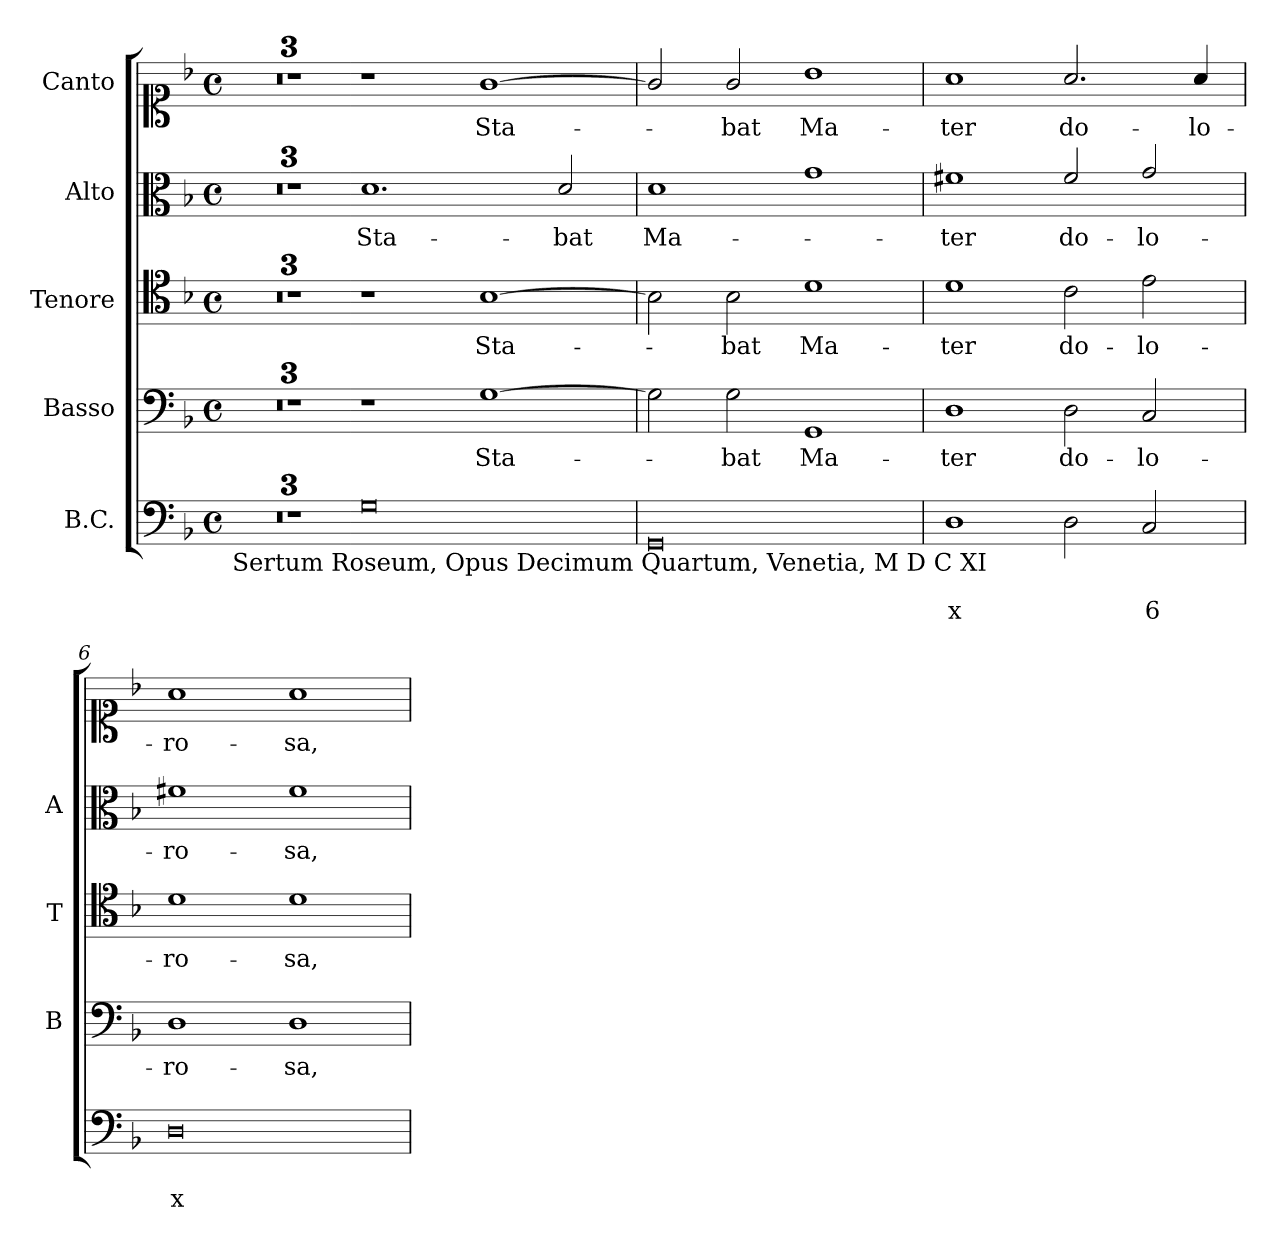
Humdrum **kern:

**kern	**text	**text	**kern	**text	**kern	**text	**kern	**text	**kern	**text
*part5	*part5	*part5	*part4	*part4	*part3	*part3	*part2	*part2	*part1	*part1
*staff5	*staff5	*staff5	*staff4	*staff4	*staff3	*staff3	*staff2	*staff2	*staff1	*staff1
*I"B.C.	*	*	*I"Basso	*	*I"Tenore	*	*I"Alto	*	*I"Canto	*
*	*	*	*I'B	*	*I'T	*	*I'A	*	*	*
*clefF4	*	*	*clefF4	*	*clefC4	*	*clefC3	*	*clefC1	*
*k[b-]	*	*	*k[b-]	*	*k[b-]	*	*k[b-]	*	*k[b-]	*
*F:	*	*	*F:	*	*F:	*	*F:	*	*F:	*
*M4/4	*	*	*M4/4	*	*M4/4	*	*M4/4	*	*M4/4	*
*met(c)	*	*	*met(c)	*	*met(c)	*	*met(c)	*	*met(c)	*
=1	=1	=1	=1	=1	=1	=1	=1	=1	=1	=1
!LO:TX:b:t=Sertum Roseum, Opus Decimum Quartum, Venetia, M D C XI	!	!	!	!	!	!	!	!	!	!
1ryy	.	.	1ryy	.	1ryy	.	1ryy	.	1ryy	.
=2	=2	=2	=2	=2	=2	=2	=2	=2	=2	=2
1r	.	.	1r	.	1r	.	1r	.	1r	.
=3	=3	=3	=3	=3	=3	=3	=3	=3	=3	=3
*	*	*	*	*	*clefGv2	*	*clefG2	*	*clefG2	*
1ryy	.	.	1ryy	.	1ryy	.	1ryy	.	1ryy	.
=3X1-	=3X1-	=3X1-	=3X1-	=3X1-	=3X1-	=3X1-	=3X1-	=3X1-	=3X1-	=3X1-
!	!	!	!	!	!	!	!	!LO:LY:b	!	!
0G	.	.	1r	.	1r	.	1.d	Sta-	1r	.
!	!	!	!	!LO:LY:b	!	!LO:LY:b	!	!	!	!LO:LY:b
.	.	.	[1G	Sta-	[1B-	Sta-	.	.	[1g	Sta-
!	!	!	!	!	!	!	!	!LO:LY:b	!	!
.	.	.	.	.	.	.	2d/	-bat	.	.
=4	=4	=4	=4	=4	=4	=4	=4	=4	=4	=4
!	!	!	!	!	!	!	!	!LO:LY:b	!	!
0GG	.	.	2G\]	.	2B-\]	.	1d	Ma-	2g/]	.
!	!	!	!	!LO:LY:b	!	!LO:LY:b	!	!	!	!LO:LY:b
.	.	.	2G\	-bat	2B-\	-bat	.	.	2g/	-bat
!	!	!	!	!LO:LY:b	!	!LO:LY:b	!	!	!	!LO:LY:b
.	.	.	1GG	Ma-	1d	Ma-	1g	.	1b-	Ma-
=5	=5	=5	=5	=5	=5	=5	=5	=5	=5	=5
!	!	!LO:LY:b	!	!LO:LY:b	!	!LO:LY:b	!	!LO:LY:b	!	!LO:LY:b
1D	.	x	1D	-ter	1d	-ter	1f#X	-ter	1a	-ter
!	!	!	!	!LO:LY:b	!	!LO:LY:b	!	!LO:LY:b	!	!LO:LY:b
2D\	.	.	2D\	do-	2c\	do-	2f#/	do-	2.a/	do-
!	!	!LO:LY:b	!	!LO:LY:b	!	!LO:LY:b	!	!LO:LY:b	!	!
2C/	.	6	2C/	-lo-	2e\	-lo-	2g/	-lo-	.	.
!	!	!	!	!	!	!	!	!	!	!LO:LY:b
.	.	.	.	.	.	.	.	.	4a/	-lo-
=6	=6	=6	=6	=6	=6	=6	=6	=6	=6	=6
!	!	!LO:LY:b	!	!LO:LY:b	!	!LO:LY:b	!	!LO:LY:b	!	!LO:LY:b
0D	.	x	1D	-ro-	1d	-ro-	1f#X	-ro-	1a	-ro-
!	!	!	!	!LO:LY:b	!	!LO:LY:b	!	!LO:LY:b	!	!LO:LY:b
.	.	.	1D	-sa,	1d	-sa,	1f#	-sa,	1a	-sa,
=	=	=	=	=	=	=	=	=	=	=
*-	*-	*-	*-	*-	*-	*-	*-	*-	*-	*-
